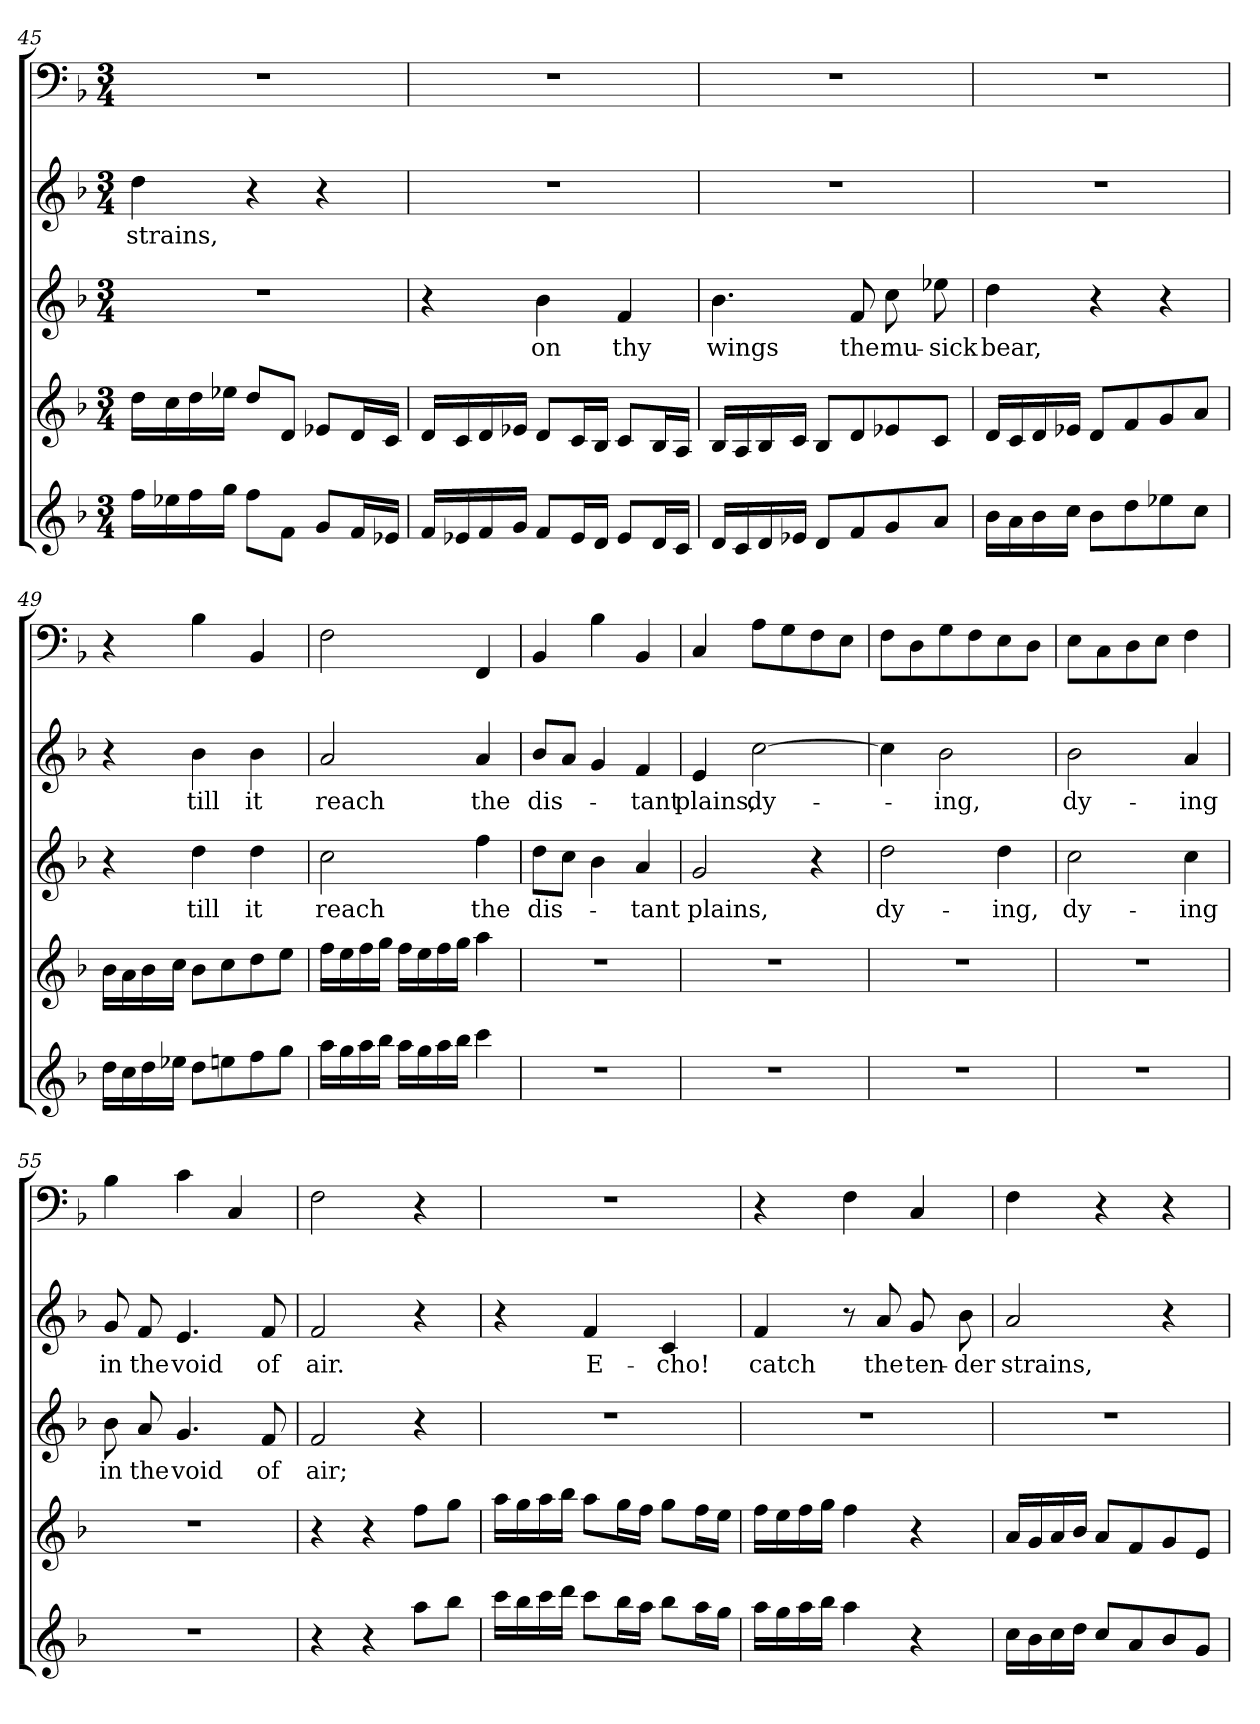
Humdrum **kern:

**kern	**kern	**kern	**text	**kern	**text	**kern
*part5	*part4	*part3	*part3	*part2	*part2	*part1
*staff5	*staff4	*staff3	*staff3	*staff2	*staff2	*staff1
*clefG2	*clefG2	*clefG2	*	*clefG2	*	*clefF4
*k[b-]	*k[b-]	*k[b-]	*	*k[b-]	*	*k[b-]
*F:	*F:	*F:	*	*F:	*	*F:
*M3/4	*M3/4	*M3/4	*	*M3/4	*	*M3/4
=45	=45	=45	=45	=45	=45	=45
16ff\LL	16dd\LL	2.r	.	4dd\	strains,	2.r
16ee-X\	16cc\	.	.	.	.	.
16ff\	16dd\	.	.	.	.	.
16gg\JJ	16ee-X\JJ	.	.	.	.	.
8ff\L	8dd/L	.	.	4r	.	.
8f\J	8d/J	.	.	.	.	.
8g/L	8e-X/L	.	.	4r	.	.
16f/L	16d/L	.	.	.	.	.
16e-X/JJ	16c/JJ	.	.	.	.	.
=46	=46	=46	=46	=46	=46	=46
16f/LL	16d/LL	4r	.	2.r	.	2.r
16e-X/	16c/	.	.	.	.	.
16f/	16d/	.	.	.	.	.
16g/JJ	16e-X/JJ	.	.	.	.	.
8f/L	8d/L	4b-\	on	.	.	.
16e-/L	16c/L	.	.	.	.	.
16d/JJ	16B-/JJ	.	.	.	.	.
8e-/L	8c/L	4f/	thy	.	.	.
16d/L	16B-/L	.	.	.	.	.
16c/JJ	16A/JJ	.	.	.	.	.
=47	=47	=47	=47	=47	=47	=47
16d/LL	16B-/LL	4.b-\	wings	2.r	.	2.r
16c/	16A/	.	.	.	.	.
16d/	16B-/	.	.	.	.	.
16e-X/JJ	16c/JJ	.	.	.	.	.
8d/L	8B-/L	.	.	.	.	.
8f/	8d/	8f/	the	.	.	.
8g/	8e-X/	8cc\	mu-	.	.	.
8a/J	8c/J	8ee-X\	-sick	.	.	.
=48	=48	=48	=48	=48	=48	=48
16b-\LL	16d/LL	4dd\	bear,	2.r	.	2.r
16a\	16c/	.	.	.	.	.
16b-\	16d/	.	.	.	.	.
16cc\JJ	16e-X/JJ	.	.	.	.	.
8b-\L	8d/L	4r	.	.	.	.
8dd\	8f/	.	.	.	.	.
8ee-X\	8g/	4r	.	.	.	.
8cc\J	8a/J	.	.	.	.	.
=49	=49	=49	=49	=49	=49	=49
16dd\LL	16b-\LL	4r	.	4r	.	4r
16cc\	16a\	.	.	.	.	.
16dd\	16b-\	.	.	.	.	.
16ee-X\JJ	16cc\JJ	.	.	.	.	.
8dd\L	8b-\L	4dd\	till	4b-\	till	4B-\
8een\	8cc\	.	.	.	.	.
8ff\	8dd\	4dd\	it	4b-\	it	4BB-/
8gg\J	8ee\J	.	.	.	.	.
=50	=50	=50	=50	=50	=50	=50
16aa\LL	16ff\LL	2cc\	reach	2a/	reach	2F\
16gg\	16ee\	.	.	.	.	.
16aa\	16ff\	.	.	.	.	.
16bb-\JJ	16gg\JJ	.	.	.	.	.
16aa\LL	16ff\LL	.	.	.	.	.
16gg\	16ee\	.	.	.	.	.
16aa\	16ff\	.	.	.	.	.
16bb-\JJ	16gg\JJ	.	.	.	.	.
4ccc\	4aa\	4ff\	the	4a/	the	4FF/
=51	=51	=51	=51	=51	=51	=51
2.r	2.r	8dd\L	dis-	8b-/L	dis-	4BB-/
.	.	8cc\J	.	8a/J	.	.
.	.	4b-\	.	4g/	.	4B-\
.	.	4a/	-tant	4f/	-tant	4BB-/
=52	=52	=52	=52	=52	=52	=52
2.r	2.r	2g/	plains,	4e/	plains,	4C/
.	.	.	.	[2cc\	dy-	8A\L
.	.	.	.	.	.	8G\
.	.	4r	.	.	.	8F\
.	.	.	.	.	.	8E\J
=53	=53	=53	=53	=53	=53	=53
2.r	2.r	2dd\	dy-	4cc\]	.	8F\L
.	.	.	.	.	.	8D\
.	.	.	.	2b-\	-ing,	8G\
.	.	.	.	.	.	8F\
.	.	4dd\	-ing,	.	.	8E\
.	.	.	.	.	.	8D\J
=54	=54	=54	=54	=54	=54	=54
2.r	2.r	2cc\	dy-	2b-\	dy-	8E\L
.	.	.	.	.	.	8C\
.	.	.	.	.	.	8D\
.	.	.	.	.	.	8E\J
.	.	4cc\	-ing	4a/	-ing	4F\
=55	=55	=55	=55	=55	=55	=55
2.r	2.r	8b-\	in	8g/	in	4B-\
.	.	8a/	the	8f/	the	.
.	.	4.g/	void	4.e/	void	4c\
.	.	.	.	.	.	4C/
.	.	8f/	of	8f/	of	.
=56	=56	=56	=56	=56	=56	=56
4r	4r	2f/	air;	2f/	air.	2F\
4r	4r	.	.	.	.	.
8aa\L	8ff\L	4r	.	4r	.	4r
8bb-\J	8gg\J	.	.	.	.	.
=57	=57	=57	=57	=57	=57	=57
16ccc\LL	16aa\LL	2.r	.	4r	.	2.r
16bb-\	16gg\	.	.	.	.	.
16ccc\	16aa\	.	.	.	.	.
16ddd\JJ	16bb-\JJ	.	.	.	.	.
8ccc\L	8aa\L	.	.	4f/	E-	.
16bb-\L	16gg\L	.	.	.	.	.
16aa\JJ	16ff\JJ	.	.	.	.	.
8bb-\L	8gg\L	.	.	4c/	-cho!	.
16aa\L	16ff\L	.	.	.	.	.
16gg\JJ	16ee\JJ	.	.	.	.	.
=58	=58	=58	=58	=58	=58	=58
16aa\LL	16ff\LL	2.r	.	4f/	catch	4r
16gg\	16ee\	.	.	.	.	.
16aa\	16ff\	.	.	.	.	.
16bb-\JJ	16gg\JJ	.	.	.	.	.
4aa\	4ff\	.	.	8r	.	4F\
.	.	.	.	8a/	the	.
4r	4r	.	.	8g/	ten-	4C/
.	.	.	.	8b-\	-der	.
=59	=59	=59	=59	=59	=59	=59
16cc\LL	16a/LL	2.r	.	2a/	strains,	4F\
16b-\	16g/	.	.	.	.	.
16cc\	16a/	.	.	.	.	.
16dd\JJ	16b-/JJ	.	.	.	.	.
8cc/L	8a/L	.	.	.	.	4r
8a/	8f/	.	.	.	.	.
8b-/	8g/	.	.	4r	.	4r
8g/J	8e/J	.	.	.	.	.
=	=	=	=	=	=	=
*-	*-	*-	*-	*-	*-	*-
